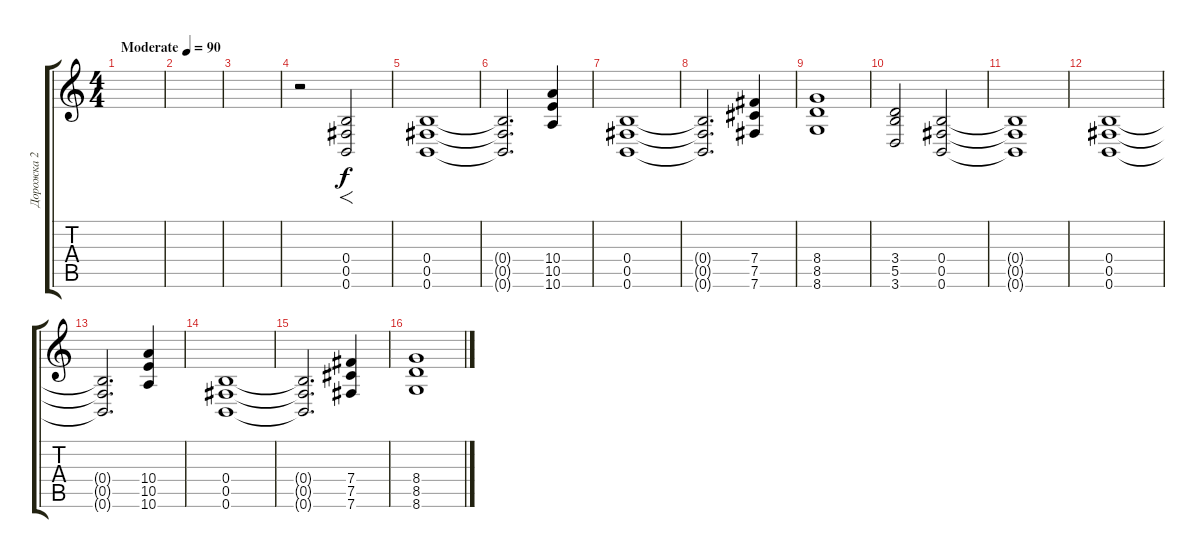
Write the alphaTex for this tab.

\track ("Дорожка 2" "Дорожка 2") {instrument distortionguitar}
\staff {score tabs}
\tuning (Db4 Ab3 E3 B2 Gb2 B1) {hide}
\ts (4 4)
\tempo (90 "Moderate")
\clef g2
\ks c
|
|
|
r.2 (0.4 0.5 0.6).2{f} |
(0.4 0.5 0.6).1 |
(0.4{t} 0.5{t} 0.6{t}).2{d} (10.4 10.5 10.6).4 |
(0.4 0.5 0.6).1 |
(0.4{t} 0.5{t} 0.6{t}).2{d} (7.4 7.5 7.6).4 |
(8.4 8.5 8.6).1 |
(3.4 5.5 3.6).2 (0.4 0.5 0.6).2 |
(0.4{t} 0.5{t} 0.6{t}).1 |
(0.4 0.5 0.6).1 |
(0.4{t} 0.5{t} 0.6{t}).2{d} (10.4 10.5 10.6).4 |
(0.4 0.5 0.6).1 |
(0.4{t} 0.5{t} 0.6{t}).2{d} (7.4 7.5 7.6).4 |
(8.4 8.5 8.6).1
